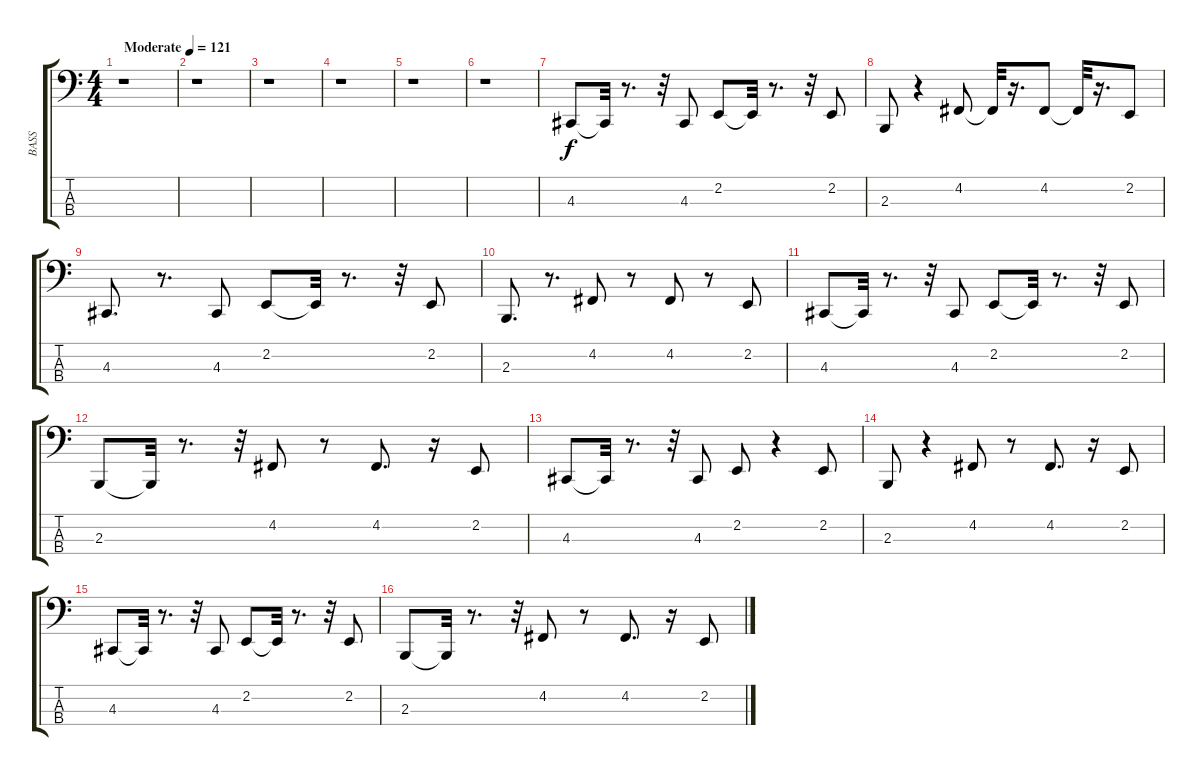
\track ("BASS" "BASS") {instrument lead8bassandlead}
\staff {score tabs}
\tuning (G2 D2 A1 E1) {hide}
\ts (4 4)
\tempo (121 "Moderate")
\clef f4
\ks c
r.1{dy f instrument lead8bassandlead} |
r.1 |
r.1 |
r.1 |
r.1 |
r.1 |
4.3.8 4.3{t}.32 r.8{d} r.32 4.3.8 2.2.8 2.2{t}.32 r.8{d} r.32 2.2.8 |
2.3.8 r.4 4.2.8 4.2{t}.32 r.16{d} 4.2.8 4.2{t}.32 r.16{d} 2.2.8 |
4.3.8{d} r.8{d} 4.3.8 2.2.8 2.2{t}.32 r.8{d} r.32 2.2.8 |
2.3.8{d} r.8{d} 4.2.8 r.8 4.2.8 r.8 2.2.8 |
4.3.8 4.3{t}.32 r.8{d} r.32 4.3.8 2.2.8 2.2{t}.32 r.8{d} r.32 2.2.8 |
2.3.8 2.3{t}.32 r.8{d} r.32 4.2.8 r.8 4.2.8{d} r.16 2.2.8 |
4.3.8 4.3{t}.32 r.8{d} r.32 4.3.8 2.2.8 r.4 2.2.8 |
2.3.8 r.4 4.2.8 r.8 4.2.8{d} r.16 2.2.8 |
4.3.8 4.3{t}.32 r.8{d} r.32 4.3.8 2.2.8 2.2{t}.32 r.8{d} r.32 2.2.8 |
2.3.8 2.3{t}.32 r.8{d} r.32 4.2.8 r.8 4.2.8{d} r.16 2.2.8
